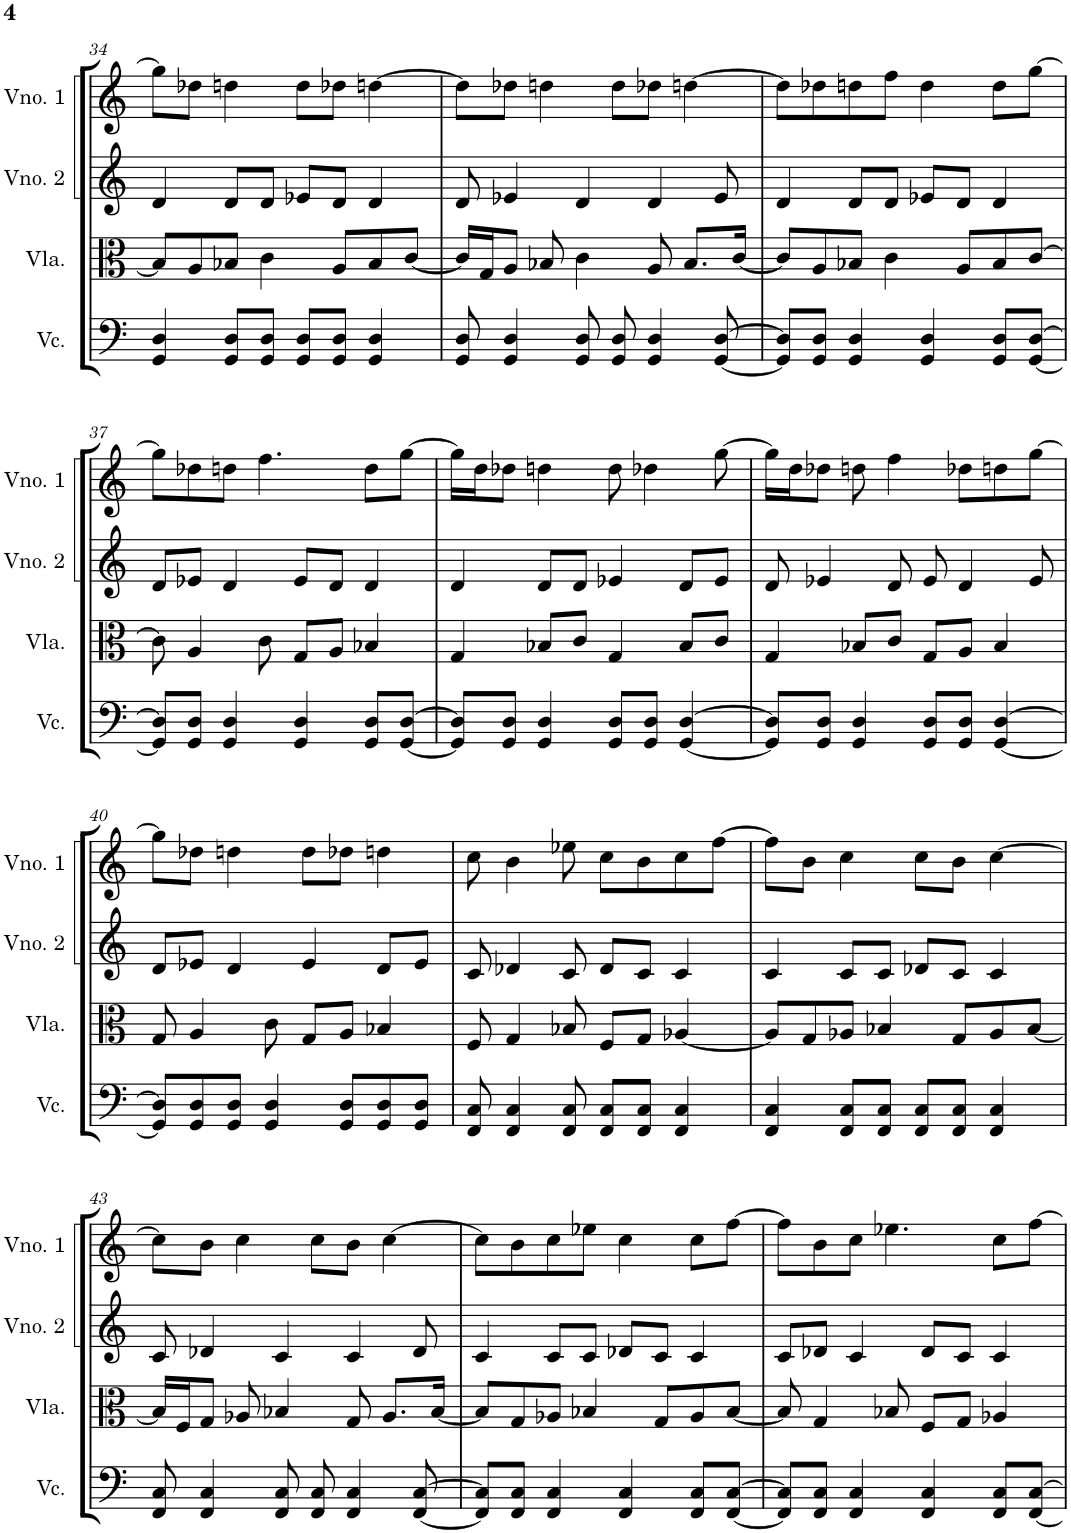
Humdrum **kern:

**kern	**kern	**kern	**kern
*part4	*part3	*part2	*part1
*staff4	*staff3	*staff2	*staff1
*I"Violoncelo	*I"Viola	*I"Violino 2	*I"Violino 1
*I'Vc.	*I'Vla.	*I'Vno. 2	*I'Vno. 1
!!LO:PB:g=z
*clefF4	*clefC3	*clefG2	*clefG2
*k[]	*k[]	*k[]	*k[]
*M4/4	*M4/4	*M4/4	*M4/4
=34	=34	=34	=34
4GG/ 4D/	8B-/L]	4d/	8gg\L]
.	8A/	.	8dd-X\J
8GG/ 8D/L	8B-X/J	8d/L	4ddn\
8GG/ 8D/J	4c\	8d/J	.
8GG/ 8D/L	.	8e-X/L	8dd\L
8GG/ 8D/J	8A/L	8d/J	8dd-X\J
4GG/ 4D/	8B-/	4d/	[4ddn\
.	[8c/J	.	.
=35	=35	=35	=35
8GG/ 8D/	16c/LL]	8d/	8dd\L]
.	16G/J	.	.
4GG/ 4D/	8A/J	4e-X/	8dd-X\J
.	8B-X/	.	4ddn\
8GG/ 8D/	4c\	4d/	.
8GG/ 8D/	.	.	8dd\L
4GG/ 4D/	8A/	4d/	8dd-X\J
.	8.B-/L	.	[4ddn\
[8GG/ [8D/	.	8e-/	.
.	[16c/Jk	.	.
=36	=36	=36	=36
8GG/] 8D/]L	8c/L]	4d/	8dd\L]
8GG/ 8D/J	8A/	.	8dd-X\
4GG/ 4D/	8B-X/J	8d/L	8ddn\
.	4c\	8d/J	8ff\J
4GG/ 4D/	.	8e-X/L	4dd\
.	8A/L	8d/J	.
8GG/ 8D/L	8B-/	4d/	8dd\L
[8GG/ [8D/J	[8c/J	.	[8gg\J
!!LO:LB:g=z
=37	=37	=37	=37
8GG/] 8D/]L	8c\]	8d/L	8gg\L]
8GG/ 8D/J	4A/	8e-X/J	8dd-X\
4GG/ 4D/	.	4d/	8ddn\J
.	8c\	.	4.ff\
4GG/ 4D/	8G/L	8e-/L	.
.	8A/J	8d/J	.
8GG/ 8D/L	4B-X/	4d/	8dd\L
[8GG/ [8D/J	.	.	[8gg\J
=38	=38	=38	=38
8GG/] 8D/]L	4G/	4d/	16gg\LL]
.	.	.	16dd\J
8GG/ 8D/J	.	.	8dd-X\J
4GG/ 4D/	8B-X/L	8d/L	4ddn\
.	8c/J	8d/J	.
8GG/ 8D/L	4G/	4e-X/	8dd\
8GG/ 8D/J	.	.	4dd-X\
[4GG/ [4D/	8B-/L	8d/L	.
.	8c/J	8e-/J	[8gg\
=39	=39	=39	=39
8GG/] 8D/]L	4G/	8d/	16gg\LL]
.	.	.	16dd\J
8GG/ 8D/J	.	4e-X/	8dd-X\J
4GG/ 4D/	8B-X/L	.	8ddn\
.	8c/J	8d/	4ff\
8GG/ 8D/L	8G/L	8e-/	.
8GG/ 8D/J	8A/J	4d/	8dd-X\L
[4GG/ [4D/	4B-/	.	8ddn\
.	.	8e-/	[8gg\J
!!LO:LB:g=z
=40	=40	=40	=40
8GG/] 8D/]L	8G/	8d/L	8gg\L]
8GG/ 8D/	4A/	8e-X/J	8dd-X\J
8GG/ 8D/J	.	4d/	4ddn\
4GG/ 4D/	8c\	.	.
.	8G/L	4e-/	8dd\L
8GG/ 8D/L	8A/J	.	8dd-X\J
8GG/ 8D/	4B-X/	8d/L	4ddn\
8GG/ 8D/J	.	8e-/J	.
=41	=41	=41	=41
8FF/ 8C/	8F/	8c/	8cc\
4FF/ 4C/	4G/	4d-X/	4b\
8FF/ 8C/	8B-X/	8c/	8ee-X\
8FF/ 8C/L	8F/L	8d-/L	8cc\L
8FF/ 8C/J	8G/J	8c/J	8b\
4FF/ 4C/	[4A-X/	4c/	8cc\
.	.	.	[8ff\J
=42	=42	=42	=42
4FF/ 4C/	8A-/L]	4c/	8ff\L]
.	8G/	.	8b\J
8FF/ 8C/L	8A-X/J	8c/L	4cc\
8FF/ 8C/J	4B-X/	8c/J	.
8FF/ 8C/L	.	8d-X/L	8cc\L
8FF/ 8C/J	8G/L	8c/J	8b\J
4FF/ 4C/	8A-/	4c/	[4cc\
.	[8B-/J	.	.
!!LO:LB:g=z
=43	=43	=43	=43
8FF/ 8C/	16B-/LL]	8c/	8cc\L]
.	16F/J	.	.
4FF/ 4C/	8G/J	4d-X/	8b\J
.	8A-X/	.	4cc\
8FF/ 8C/	4B-X/	4c/	.
8FF/ 8C/	.	.	8cc\L
4FF/ 4C/	8G/	4c/	8b\J
.	8.A-/L	.	[4cc\
[8FF/ [8C/	.	8d-/	.
.	[16B-/Jk	.	.
=44	=44	=44	=44
8FF/] 8C/]L	8B-/L]	4c/	8cc\L]
8FF/ 8C/J	8G/	.	8b\
4FF/ 4C/	8A-X/J	8c/L	8cc\
.	4B-X/	8c/J	8ee-X\J
4FF/ 4C/	.	8d-X/L	4cc\
.	8G/L	8c/J	.
8FF/ 8C/L	8A-/	4c/	8cc\L
[8FF/ [8C/J	[8B-/J	.	[8ff\J
=45	=45	=45	=45
8FF/] 8C/]L	8B-/]	8c/L	8ff\L]
8FF/ 8C/J	4G/	8d-X/J	8b\
4FF/ 4C/	.	4c/	8cc\J
.	8B-X/	.	4.ee-X\
4FF/ 4C/	8F/L	8d-/L	.
.	8G/J	8c/J	.
8FF/ 8C/L	4A-X/	4c/	8cc\L
[8FF/ [8C/J	.	.	[8ff\J
=	=	=	=
*-	*-	*-	*-
